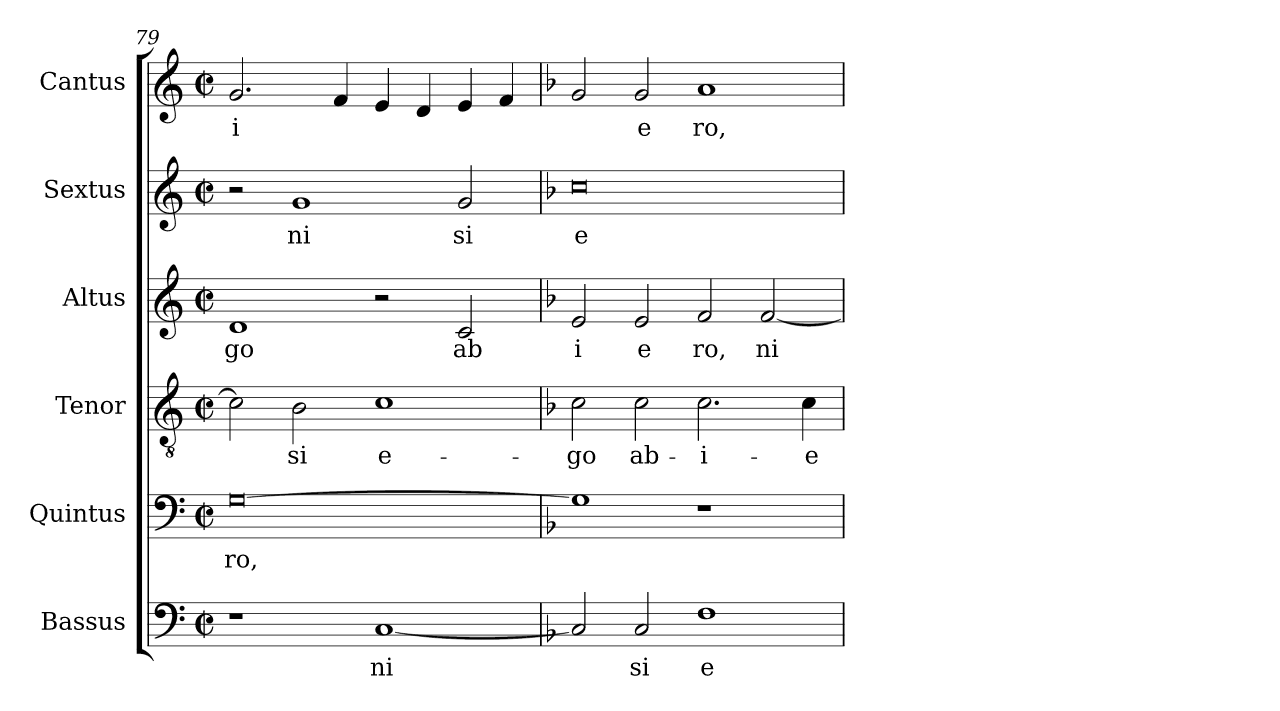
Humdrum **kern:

**kern	**text	**kern	**text	**kern	**text	**kern	**text	**kern	**text	**kern	**text
*part6	*part6	*part5	*part5	*part4	*part4	*part3	*part3	*part2	*part2	*part1	*part1
*staff6	*staff6	*staff5	*staff5	*staff4	*staff4	*staff3	*staff3	*staff2	*staff2	*staff1	*staff1
*I"Bassus	*	*I"Quintus	*	*I"Tenor	*	*I"Altus	*	*I"Sextus	*	*I"Cantus	*
*clefF4	*	*clefF4	*	*clefGv2	*	*clefG2	*	*clefG2	*	*clefG2	*
*k[]	*	*k[]	*	*k[]	*	*k[]	*	*k[]	*	*k[]	*
*C:	*	*C:	*	*C:	*	*C:	*	*C:	*	*C:	*
*M2/2	*	*M2/2	*	*M2/2	*	*M2/2	*	*M2/2	*	*M2/2	*
*met(c|)	*	*met(c|)	*	*met(c|)	*	*met(c|)	*	*met(c|)	*	*met(c|)	*
=79	=79	=79	=79	=79	=79	=79	=79	=79	=79	=79	=79
!	!	!	!LO:LY:b:cj	!	!LO:LY:b	!	!LO:LY:b:cj	!	!	!	!LO:LY:b
1r	.	[>0G	ro,	2c\]	--	1d	go	2r	.	2.g/	-i-
!	!	!	!	!	!LO:LY:b	!	!	!	!LO:LY:b	!	!
.	.	.	.	2B\	-si	.	.	1g	ni	.	.
!	!	!	!	!	!	!	!	!	!	!	!LO:LY:b
.	.	.	.	.	.	.	.	.	.	4f/	--
!	!LO:LY:b	!	!	!	!LO:LY:b	!	!	!	!	!	!LO:LY:b
[>1C	ni-	.	.	1c	e-	2r	.	.	.	4e/	--
!	!	!	!	!	!	!	!	!	!	!	!LO:LY:b
.	.	.	.	.	.	.	.	.	.	4d/	--
!	!	!	!	!	!	!	!LO:LY:b:cj	!	!LO:LY:b	!	!LO:LY:b
.	.	.	.	.	.	2c/	ab	2g/	si	4e/	--
!	!	!	!	!	!	!	!	!	!	!	!LO:LY:b
.	.	.	.	.	.	.	.	.	.	4f/	--
!!LO:PB:g=z
=80	=80	=80	=80	=80	=80	=80	=80	=80	=80	=80	=80
*k[b-]	*	*k[b-]	*	*k[b-]	*	*k[b-]	*	*k[b-]	*	*k[b-]	*
*F:	*	*F:	*	*F:	*	*F:	*	*F:	*	*F:	*
!	!LO:LY:b	!	!LO:LY:b:cj	!	!LO:LY:b	!	!LO:LY:b:cj	!	!LO:LY:b	!	!LO:LY:b
2C/]	--	1G]	.	2c\	-go	2e/	i	0cc	e	2g/	--
!	!LO:LY:b	!	!	!	!LO:LY:b	!	!LO:LY:b:cj	!	!	!	!LO:LY:b
2C/	-si	.	.	2c\	ab-	2e/	e	.	.	2g/	-e
!	!LO:LY:b	!	!	!	!LO:LY:b	!	!LO:LY:b:cj	!	!	!	!LO:LY:b
1F	e	1r	.	2.c\	-i-	2f/	ro,	.	.	1a	ro,
!	!	!	!	!	!	!	!LO:LY:b:cj	!	!	!	!
.	.	.	.	.	.	[<2f/	ni	.	.	.	.
!	!	!	!	!	!LO:LY:b	!	!	!	!	!	!
.	.	.	.	4c\	-e-	.	.	.	.	.	.
=	=	=	=	=	=	=	=	=	=	=	=
*-	*-	*-	*-	*-	*-	*-	*-	*-	*-	*-	*-
